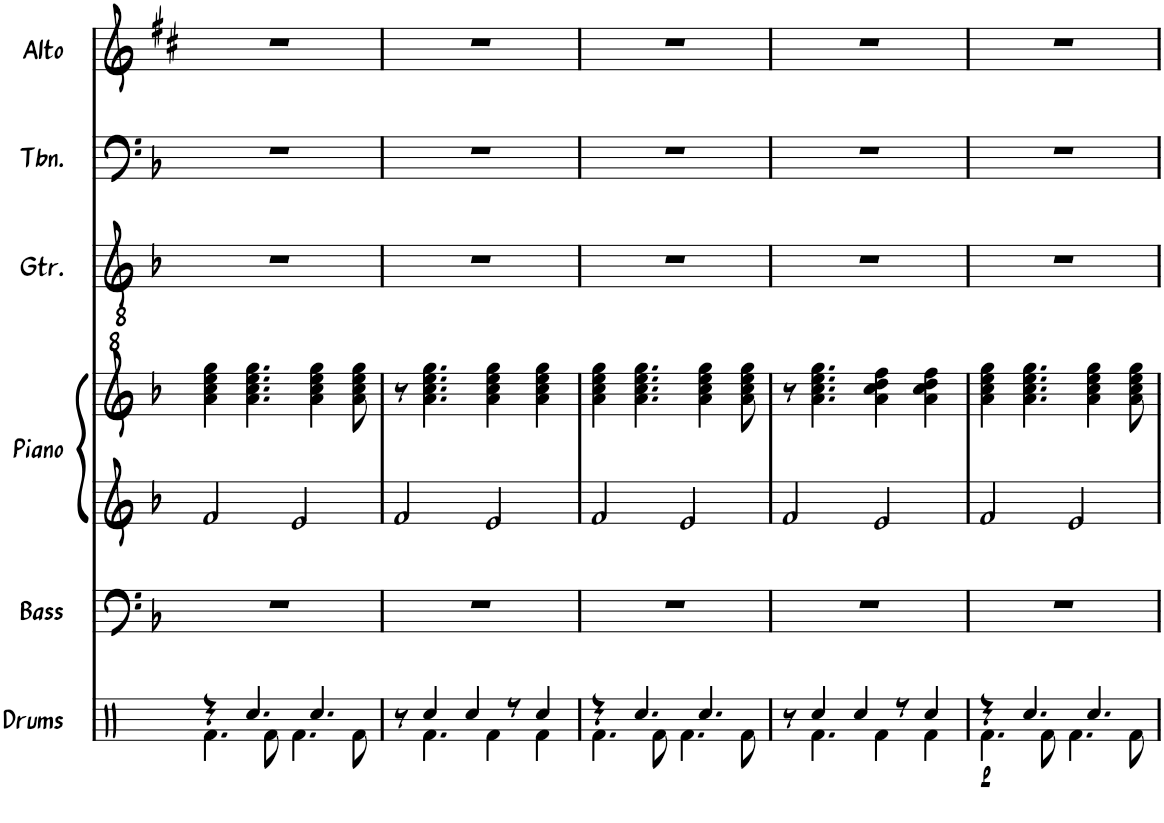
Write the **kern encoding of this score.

**kern	**dynam	**kern	**kern	**kern	**kern	**kern	**kern
*part6	*part6	*part5	*part4	*part4	*part3	*part2	*part1
*staff7	*staff7	*staff6	*staff5	*staff4	*staff3	*staff2	*staff1
*I"Drums	*	*I"Bass	*I"Piano	*	*I"Guitar	*I"Trombone	*I"Alto Sax
*I'Drums	*	*I'Bass	*I'Piano	*	*I'Gtr.	*I'Tbn.	*I'Alto
!!LO:PB:g=z
*clefX	*	*clefF4	*clefG2	*clefG^2	*clefGv2	*clefF4	*clefG2
*	*	*Trd7c12	*	*	*	*	*Trd5c9
*k[]	*	*k[b-]	*k[b-]	*k[b-]	*k[b-]	*k[b-]	*k[f#c#]
*M4/4	*	*M4/4	*M4/4	*M4/4	*M4/4	*M4/4	*M4/4
=45	=45	=45	=45	=45	=45	=45	=45
*^	*	*	*	*	*	*	*
4r	4.Rf\	.	1r	2f/	4aa\ 4ccc\ 4eee\ 4ggg\	1r	1r	1r
4.Rcc/	.	.	.	.	4.aa\ 4.ccc\ 4.eee\ 4.ggg\	.	.	.
.	8Rf\	.	.	.	.	.	.	.
.	4.Rf\	.	.	2e/	.	.	.	.
4.Rcc/	.	.	.	.	4aa\ 4ccc\ 4eee\ 4ggg\	.	.	.
.	8Rf\	.	.	.	8aa\ 8ccc\ 8eee\ 8ggg\	.	.	.
=46	=46	=46	=46	=46	=46	=46	=46	=46
8r	8ryy	.	1r	2f/	8r	1r	1r	1r
4Rcc/	4.Rf\	.	.	.	4.aa\ 4.ccc\ 4.eee\ 4.ggg\	.	.	.
4Rcc/	.	.	.	.	.	.	.	.
.	4Rf\	.	.	2e/	4aa\ 4ccc\ 4eee\ 4ggg\	.	.	.
8r	.	.	.	.	.	.	.	.
4Rcc/	4Rf\	.	.	.	4aa\ 4ccc\ 4eee\ 4ggg\	.	.	.
=47	=47	=47	=47	=47	=47	=47	=47	=47
4r	4.Rf\	.	1r	2f/	4aa\ 4ccc\ 4eee\ 4ggg\	1r	1r	1r
4.Rcc/	.	.	.	.	4.aa\ 4.ccc\ 4.eee\ 4.ggg\	.	.	.
.	8Rf\	.	.	.	.	.	.	.
.	4.Rf\	.	.	2e/	.	.	.	.
4.Rcc/	.	.	.	.	4aa\ 4ccc\ 4eee\ 4ggg\	.	.	.
.	8Rf\	.	.	.	8aa\ 8ccc\ 8eee\ 8ggg\	.	.	.
=48	=48	=48	=48	=48	=48	=48	=48	=48
8r	8ryy	.	1r	2f/	8r	1r	1r	1r
4Rcc/	4.Rf\	.	.	.	4.aa\ 4.ccc\ 4.eee\ 4.ggg\	.	.	.
4Rcc/	.	.	.	.	.	.	.	.
.	4Rf\	.	.	2e/	4aa\ 4ccc\ 4ddd\ 4fff\	.	.	.
8r	.	.	.	.	.	.	.	.
4Rcc/	4Rf\	.	.	.	4aa\ 4ccc\ 4ddd\ 4fff\	.	.	.
=49	=49	=49	=49	=49	=49	=49	=49	=49
!	!	!LO:DY:b	!	!	!	!	!	!
4r	4.Rf\	p	1r	2f/	4aa\ 4ccc\ 4eee\ 4ggg\	1r	1r	1r
4.Rcc/	.	.	.	.	4.aa\ 4.ccc\ 4.eee\ 4.ggg\	.	.	.
.	8Rf\	.	.	.	.	.	.	.
.	4.Rf\	.	.	2e/	.	.	.	.
4.Rcc/	.	.	.	.	4aa\ 4ccc\ 4eee\ 4ggg\	.	.	.
.	8Rf\	.	.	.	8aa\ 8ccc\ 8eee\ 8ggg\	.	.	.
*v	*v	*	*	*	*	*	*	*
=	=	=	=	=	=	=	=
*-	*-	*-	*-	*-	*-	*-	*-
